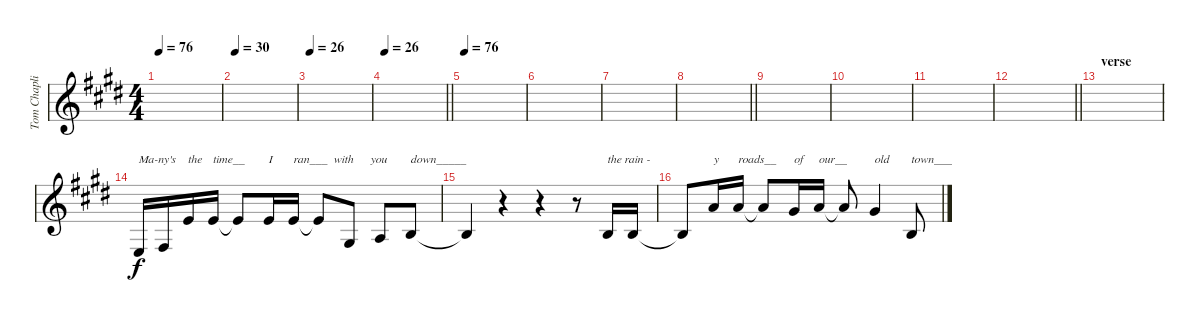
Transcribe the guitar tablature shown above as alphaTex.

\track ("Tom Chaplin (vocal)" "Tom Chapli") {instrument lead6voice}
\staff {score}
\tuning (E4 B3 G3 D3 A2 E2) {hide}
\ts (4 4)
\tempo 76
\tempo 26
\tempo 76
\clef g2
\ks e
|
\tempo 30
|
\tempo 26
|
\tempo 26
\barLineRight lightlight
|
\tempo 76
|
|
|
\barLineRight lightlight
|
|
|
|
\barLineRight lightlight
|
\section ("" "verse")
|
2.4.16{txt "Ma-ny's"} 4.4.16 0.1.16{txt "the"} 0.1.16{txt "time__"} 0.1{t}.8 0.1.16{txt "I"} 0.1.16{txt "ran___  with"} 0.1{t}.8 1.3.8{txt "       you"} 2.3.8 0.2.8{txt "down_____"} |
0.2{t}.4 r.4 r.4 r.8 0.2.16{txt "the rain - "} 0.2.16 |
0.2{t}.8 5.1.16{txt "y"} 5.1.16{txt "roads__"} 5.1{t}.8 4.1.16{txt "of"} 5.1.16{txt "our__"} 5.1{t}.8 4.1.4{txt "old"} 0.2.8{txt "town___"}
